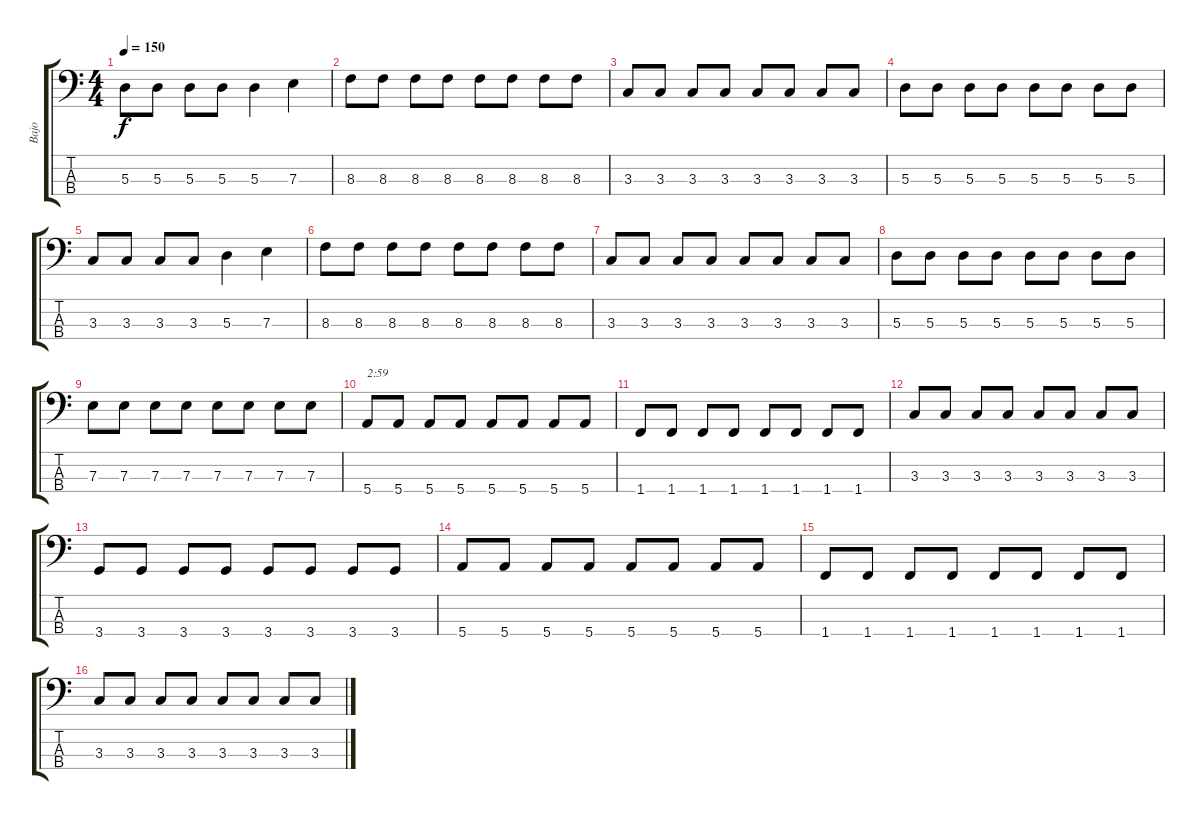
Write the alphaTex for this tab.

\track ("Bajo" "Bajo") {instrument electricbassfinger}
\staff {score tabs}
\tuning (G2 D2 A1 E1) {hide}
\ts (4 4)
\tempo 150
\clef f4
\ks c
5.3.8{dy f} 5.3.8 5.3.8 5.3.8 5.3.4 7.3.4 |
8.3.8 8.3.8 8.3.8 8.3.8 8.3.8 8.3.8 8.3.8 8.3.8 |
3.3.8 3.3.8 3.3.8 3.3.8 3.3.8 3.3.8 3.3.8 3.3.8 |
5.3.8 5.3.8 5.3.8 5.3.8 5.3.8 5.3.8 5.3.8 5.3.8 |
3.3.8 3.3.8 3.3.8 3.3.8 5.3.4 7.3.4 |
8.3.8 8.3.8 8.3.8 8.3.8 8.3.8 8.3.8 8.3.8 8.3.8 |
3.3.8 3.3.8 3.3.8 3.3.8 3.3.8 3.3.8 3.3.8 3.3.8 |
5.3.8 5.3.8 5.3.8 5.3.8 5.3.8 5.3.8 5.3.8 5.3.8 |
7.3.8 7.3.8 7.3.8 7.3.8 7.3.8 7.3.8 7.3.8 7.3.8 |
5.4.8{txt "2:59"} 5.4.8 5.4.8 5.4.8 5.4.8 5.4.8 5.4.8 5.4.8 |
1.4.8 1.4.8 1.4.8 1.4.8 1.4.8 1.4.8 1.4.8 1.4.8 |
3.3.8 3.3.8 3.3.8 3.3.8 3.3.8 3.3.8 3.3.8 3.3.8 |
3.4.8 3.4.8 3.4.8 3.4.8 3.4.8 3.4.8 3.4.8 3.4.8 |
5.4.8 5.4.8 5.4.8 5.4.8 5.4.8 5.4.8 5.4.8 5.4.8 |
1.4.8 1.4.8 1.4.8 1.4.8 1.4.8 1.4.8 1.4.8 1.4.8 |
3.3.8 3.3.8 3.3.8 3.3.8 3.3.8 3.3.8 3.3.8 3.3.8
